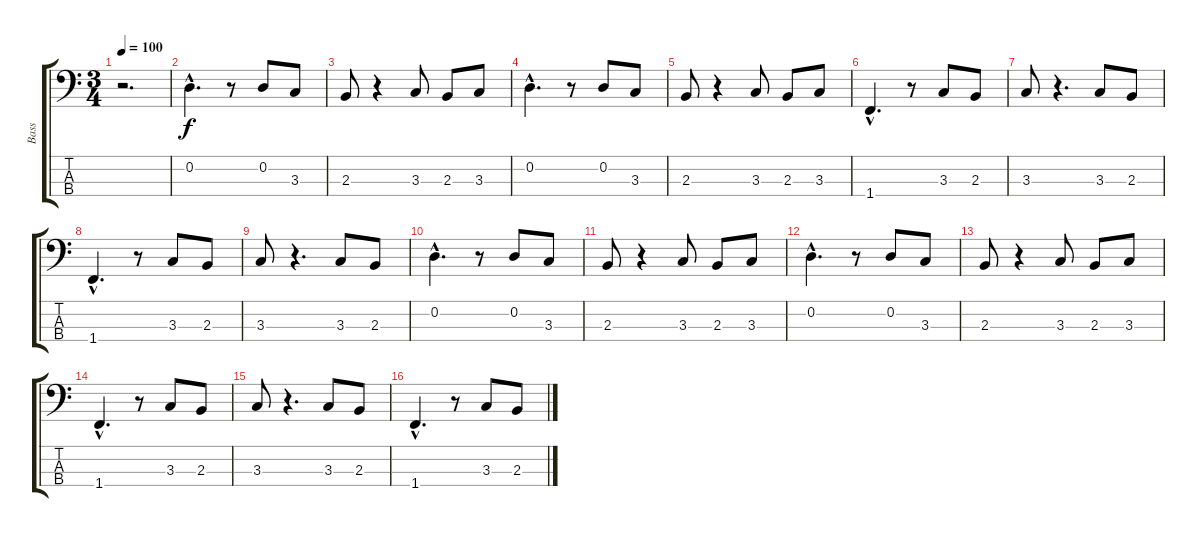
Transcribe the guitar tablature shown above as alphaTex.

\track ("Bass" "Bass") {instrument fretlessbass}
\staff {score tabs}
\tuning (G2 D2 A1 E1) {hide}
\ts (3 4)
\tempo 100
\clef f4
\ks c
r.2{d dy f} |
0.2{hac}.4{d} r.8 0.2.8 3.3.8 |
2.3.8 r.4 3.3.8 2.3.8 3.3.8 |
0.2{hac}.4{d} r.8 0.2.8 3.3.8 |
2.3.8 r.4 3.3.8 2.3.8 3.3.8 |
1.4{hac}.4{d} r.8 3.3.8 2.3.8 |
3.3.8 r.4{d} 3.3.8 2.3.8 |
1.4{hac}.4{d} r.8 3.3.8 2.3.8 |
3.3.8 r.4{d} 3.3.8 2.3.8 |
0.2{hac}.4{d} r.8 0.2.8 3.3.8 |
2.3.8 r.4 3.3.8 2.3.8 3.3.8 |
0.2{hac}.4{d} r.8 0.2.8 3.3.8 |
2.3.8 r.4 3.3.8 2.3.8 3.3.8 |
1.4{hac}.4{d} r.8 3.3.8 2.3.8 |
3.3.8 r.4{d} 3.3.8 2.3.8 |
1.4{hac}.4{d} r.8 3.3.8 2.3.8
